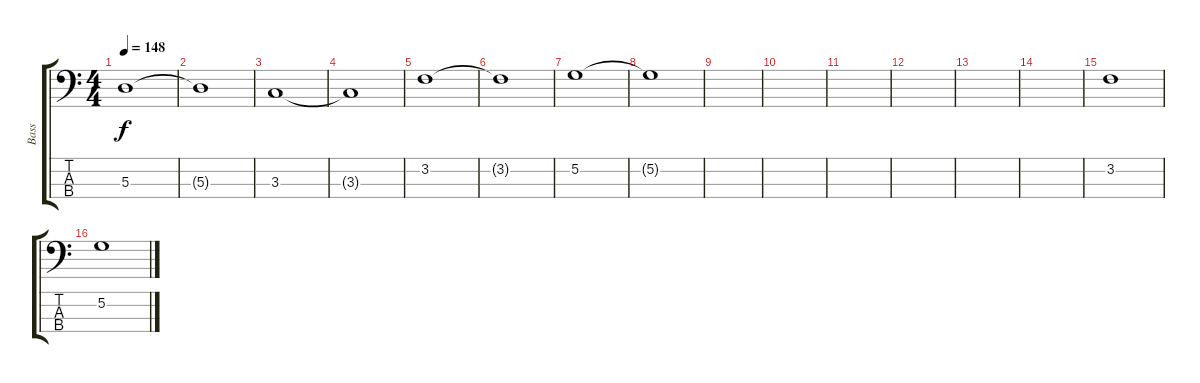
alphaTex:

\track ("Bass" "Bass") {instrument electricbasspick}
\staff {score tabs}
\tuning (G2 D2 A1 E1) {hide}
\ts (4 4)
\tempo 148
\clef f4
\ks c
5.3.1{dy f} |
5.3{t}.1 |
3.3.1 |
3.3{t}.1 |
3.2.1 |
3.2{t}.1 |
5.2.1 |
5.2{t}.1 |
|
|
|
|
|
|
3.2.1 |
5.2.1
